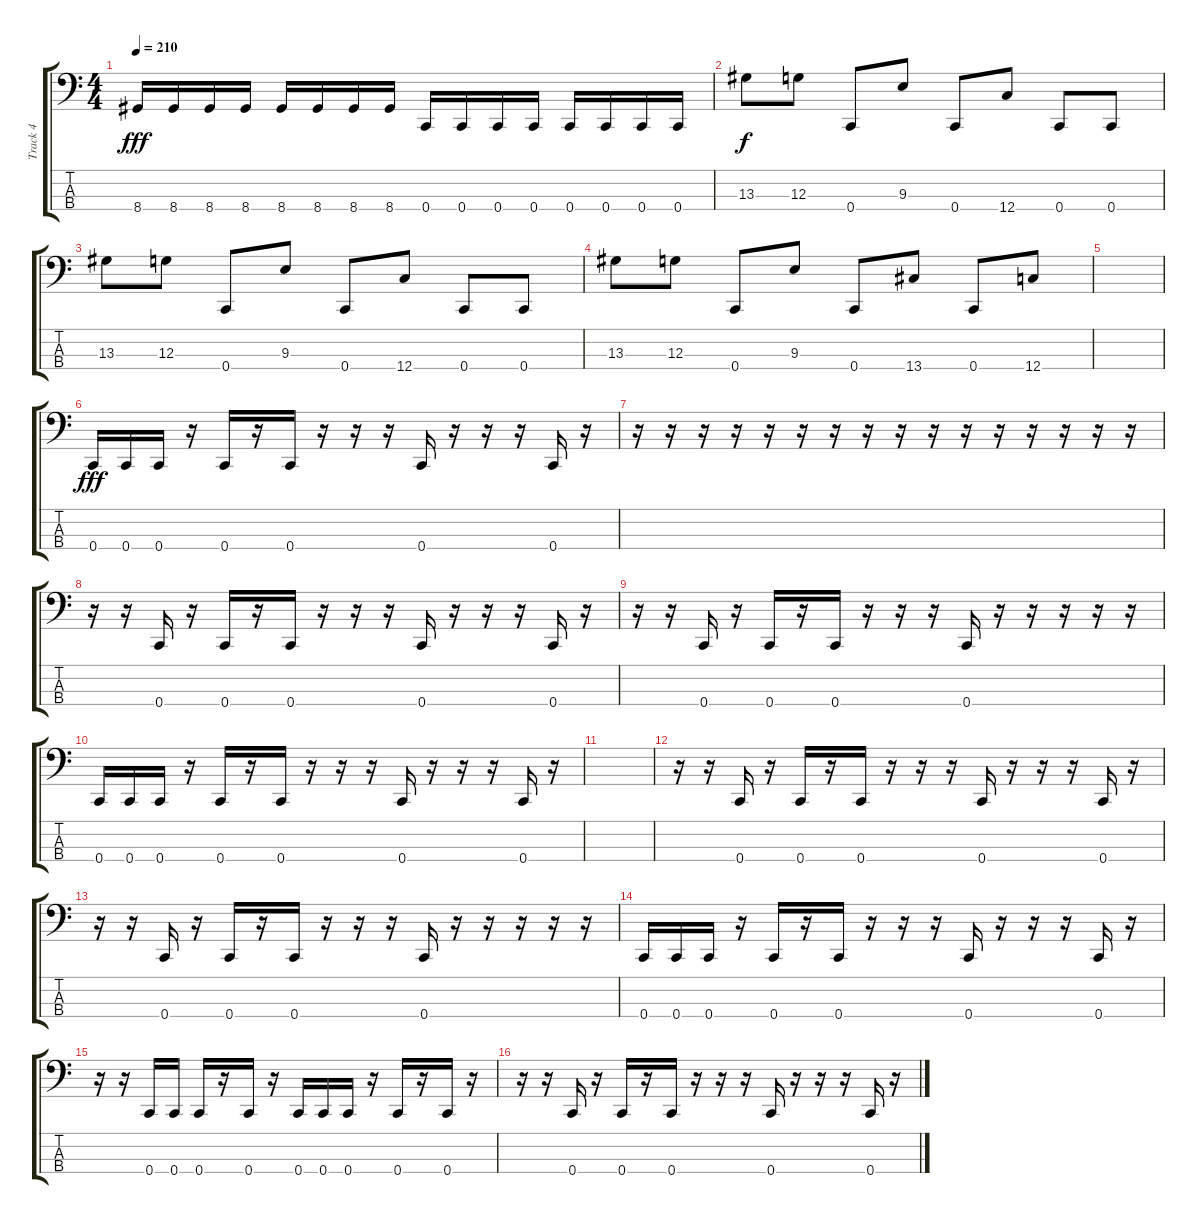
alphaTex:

\track ("Track 4" "Track 4") {instrument electricbasspick}
\staff {score tabs}
\tuning (G2 C2 G1 C1) {hide}
\ts (4 4)
\tempo 210
\clef f4
\ks c
8.4.16{dy fff} 8.4.16 8.4.16 8.4.16 8.4.16 8.4.16 8.4.16 8.4.16 0.4.16 0.4.16 0.4.16 0.4.16 0.4.16 0.4.16 0.4.16 0.4.16 |
13.3.8{dy f} 12.3.8 0.4.8 9.3.8 0.4.8 12.4.8 0.4.8 0.4.8 |
13.3.8 12.3.8 0.4.8 9.3.8 0.4.8 12.4.8 0.4.8 0.4.8 |
13.3.8 12.3.8 0.4.8 9.3.8 0.4.8 13.4.8 0.4.8 12.4.8 |
|
0.4.16{dy fff} 0.4.16 0.4.16 r.16 0.4.16 r.16 0.4.16 r.16 r.16 r.16 0.4.16 r.16 r.16 r.16 0.4.16 r.16 |
r.16 r.16 r.16 r.16 r.16 r.16 r.16 r.16 r.16 r.16 r.16 r.16 r.16 r.16 r.16 r.16 |
r.16 r.16 0.4.16 r.16 0.4.16 r.16 0.4.16 r.16 r.16 r.16 0.4.16 r.16 r.16 r.16 0.4.16 r.16 |
r.16 r.16 0.4.16 r.16 0.4.16 r.16 0.4.16 r.16 r.16 r.16 0.4.16 r.16 r.16 r.16 r.16 r.16 |
0.4.16 0.4.16 0.4.16 r.16 0.4.16 r.16 0.4.16 r.16 r.16 r.16 0.4.16 r.16 r.16 r.16 0.4.16 r.16 |
|
r.16 r.16 0.4.16 r.16 0.4.16 r.16 0.4.16 r.16 r.16 r.16 0.4.16 r.16 r.16 r.16 0.4.16 r.16 |
r.16 r.16 0.4.16 r.16 0.4.16 r.16 0.4.16 r.16 r.16 r.16 0.4.16 r.16 r.16 r.16 r.16 r.16 |
0.4.16 0.4.16 0.4.16 r.16 0.4.16 r.16 0.4.16 r.16 r.16 r.16 0.4.16 r.16 r.16 r.16 0.4.16 r.16 |
r.16 r.16 0.4.16 0.4.16 0.4.16 r.16 0.4.16 r.16 0.4.16 0.4.16 0.4.16 r.16 0.4.16 r.16 0.4.16 r.16 |
r.16 r.16 0.4.16 r.16 0.4.16 r.16 0.4.16 r.16 r.16 r.16 0.4.16 r.16 r.16 r.16 0.4.16 r.16
